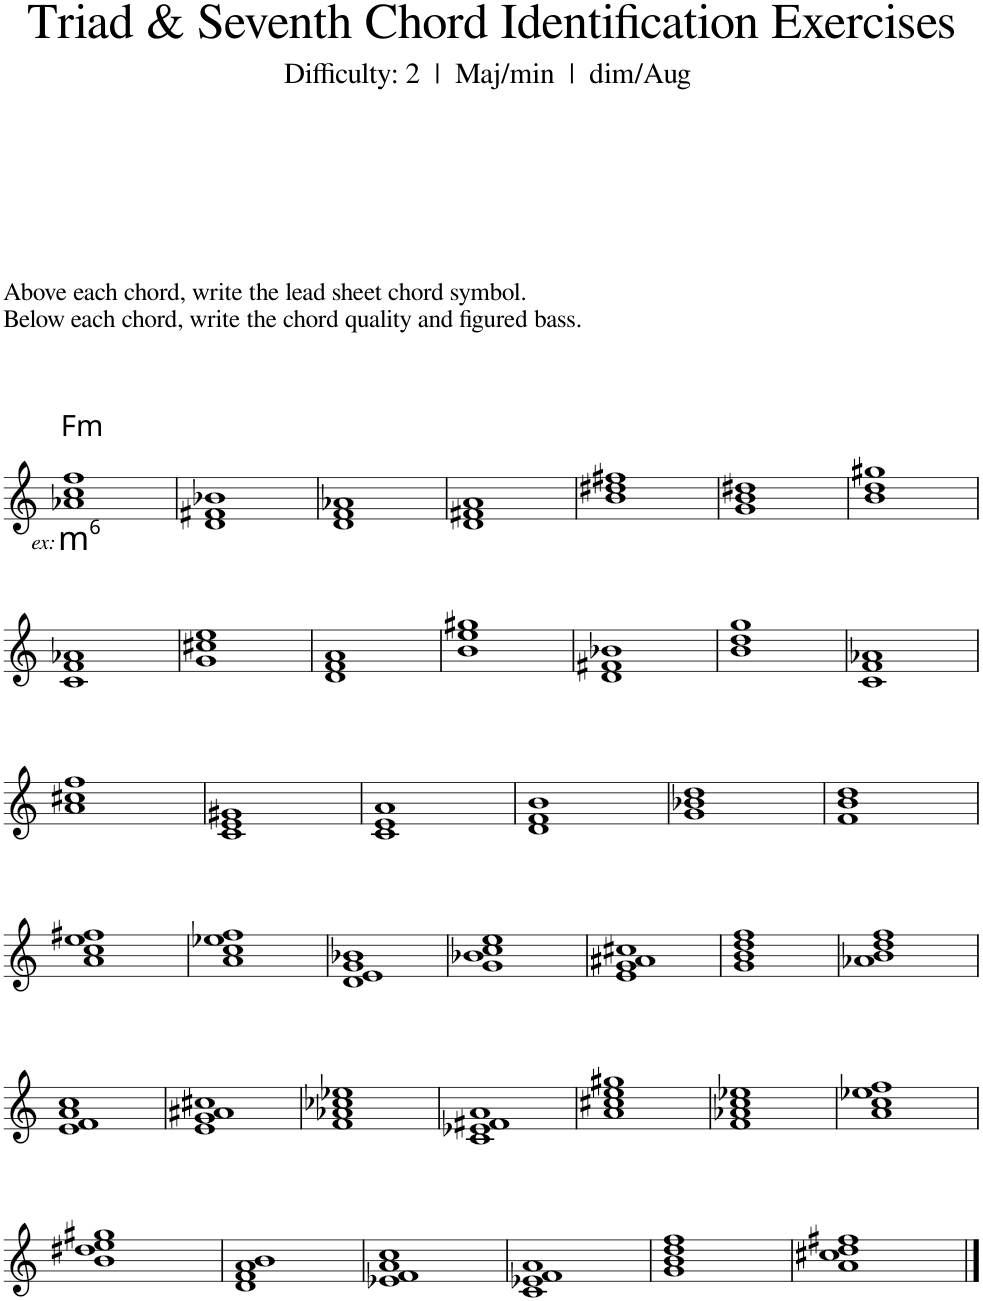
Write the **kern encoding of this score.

**kern	**text
*part1	*part1
*staff1	*staff1
*I"Piano	*
*I'Pno	*
*clefG2	*
*k[]	*
=1	=1
!LO:TX:a:t=Above each chord, write the lead sheet chord symbol.	!
!LO:TX:a:t=Below each chord, write the chord quality and figured bass.	!
!LO:TX:a:t=Fm	!
!LO:TX:b:i:t=ex&colon;	!
!	!LO:LY:b
1a-X 1cc 1ff	m 6
=2	=2
1d 1f#X 1b-X	.
=3	=3
1d 1f 1a-X	.
=4	=4
1d 1f#X 1a	.
=5	=5
1b 1dd#X 1ff#X	.
=6	=6
1g 1b 1dd#X	.
=7	=7
1b 1dd 1gg#X	.
!!LO:LB:g=z
=8	=8
1c 1f 1a-X	.
=9	=9
1g 1cc#X 1ee	.
=10	=10
1d 1f 1a	.
=11	=11
1b 1ee 1gg#X	.
=12	=12
1d 1f#X 1b-X	.
=13	=13
1b 1dd 1gg	.
=14	=14
1c 1f 1a-X	.
!!LO:LB:g=z
=15	=15
1a 1cc#X 1ff	.
=16	=16
1c 1e 1g#X	.
=17	=17
1c 1e 1a	.
=18	=18
1d 1f 1b	.
=19	=19
1g 1b-X 1dd	.
=20	=20
1f 1b 1dd	.
!!LO:LB:g=z
=21	=21
1a 1cc 1ee 1ff#X	.
=22	=22
1a 1cc 1ee-X 1ff	.
=23	=23
1d 1e 1g 1b-X	.
=24	=24
1g 1b-X 1cc 1ee	.
=25	=25
1e 1g 1a#X 1cc#X	.
=26	=26
1g 1b 1dd 1ff	.
=27	=27
1a-X 1b 1dd 1ff	.
!!LO:LB:g=z
=28	=28
1e 1f 1a 1cc	.
=29	=29
1e 1g 1a#X 1cc#X	.
=30	=30
1f 1a-X 1cc-X 1ee-X	.
=31	=31
1c 1e-X 1f#X 1a	.
=32	=32
1a 1cc#X 1ee 1gg#X	.
=33	=33
1f 1a-X 1cc 1ee-X	.
=34	=34
1a 1cc 1ee-X 1ff	.
!!LO:LB:g=z
=35	=35
1b 1dd#X 1ee 1gg#X	.
=36	=36
1d 1f 1a 1b	.
=37	=37
1e-X 1f 1a 1cc	.
=38	=38
1c 1e-X 1f 1a	.
=39	=39
1g 1b 1dd 1ff	.
=40	=40
1a 1cc#X 1dd 1ff#X	.
==	==
*-	*-
